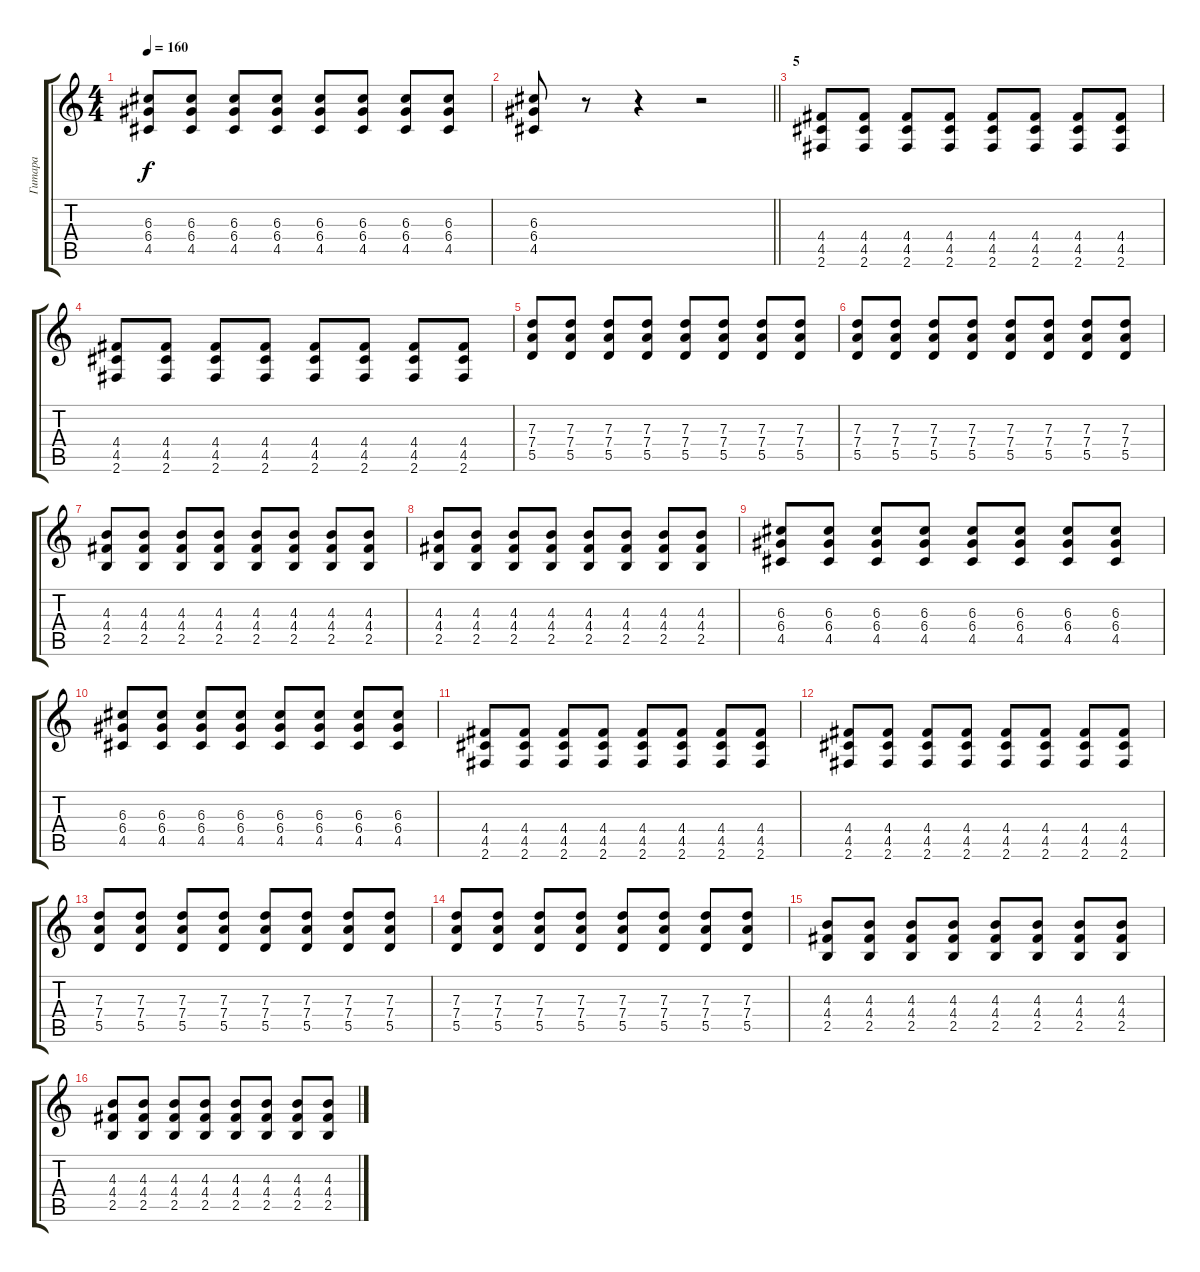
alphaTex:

\track ("Гитара" "Гитара") {instrument distortionguitar}
\staff {score tabs}
\tuning (E4 B3 G3 D3 A2 E2) {hide}
\ts (4 4)
\tempo 160
\clef g2
\ks c
(6.3 6.4 4.5).8{dy f} (6.3 6.4 4.5).8 (6.3 6.4 4.5).8 (6.3 6.4 4.5).8 (6.3 6.4 4.5).8 (6.3 6.4 4.5).8 (6.3 6.4 4.5).8 (6.3 6.4 4.5).8 |
\barLineRight lightlight
(6.3 6.4 4.5).8 r.8 r.4 r.2{balance 8} |
\section ("" "5")
(4.4 4.5 2.6).8 (4.4 4.5 2.6).8 (4.4 4.5 2.6).8 (4.4 4.5 2.6).8 (4.4 4.5 2.6).8 (4.4 4.5 2.6).8 (4.4 4.5 2.6).8 (4.4 4.5 2.6).8 |
(4.4 4.5 2.6).8 (4.4 4.5 2.6).8 (4.4 4.5 2.6).8 (4.4 4.5 2.6).8 (4.4 4.5 2.6).8 (4.4 4.5 2.6).8 (4.4 4.5 2.6).8 (4.4 4.5 2.6).8 |
(7.3 7.4 5.5).8 (7.3 7.4 5.5).8 (7.3 7.4 5.5).8 (7.3 7.4 5.5).8 (7.3 7.4 5.5).8 (7.3 7.4 5.5).8 (7.3 7.4 5.5).8 (7.3 7.4 5.5).8 |
(7.3 7.4 5.5).8 (7.3 7.4 5.5).8 (7.3 7.4 5.5).8 (7.3 7.4 5.5).8 (7.3 7.4 5.5).8 (7.3 7.4 5.5).8 (7.3 7.4 5.5).8 (7.3 7.4 5.5).8 |
(4.3 4.4 2.5).8 (4.3 4.4 2.5).8 (4.3 4.4 2.5).8 (4.3 4.4 2.5).8 (4.3 4.4 2.5).8 (4.3 4.4 2.5).8 (4.3 4.4 2.5).8 (4.3 4.4 2.5).8 |
(4.3 4.4 2.5).8 (4.3 4.4 2.5).8 (4.3 4.4 2.5).8 (4.3 4.4 2.5).8 (4.3 4.4 2.5).8 (4.3 4.4 2.5).8 (4.3 4.4 2.5).8 (4.3 4.4 2.5).8 |
(6.3 6.4 4.5).8 (6.3 6.4 4.5).8 (6.3 6.4 4.5).8 (6.3 6.4 4.5).8 (6.3 6.4 4.5).8 (6.3 6.4 4.5).8 (6.3 6.4 4.5).8 (6.3 6.4 4.5).8 |
(6.3 6.4 4.5).8 (6.3 6.4 4.5).8 (6.3 6.4 4.5).8 (6.3 6.4 4.5).8 (6.3 6.4 4.5).8 (6.3 6.4 4.5).8 (6.3 6.4 4.5).8 (6.3 6.4 4.5).8 |
(4.4 4.5 2.6).8 (4.4 4.5 2.6).8 (4.4 4.5 2.6).8 (4.4 4.5 2.6).8 (4.4 4.5 2.6).8 (4.4 4.5 2.6).8 (4.4 4.5 2.6).8 (4.4 4.5 2.6).8 |
(4.4 4.5 2.6).8 (4.4 4.5 2.6).8 (4.4 4.5 2.6).8 (4.4 4.5 2.6).8 (4.4 4.5 2.6).8 (4.4 4.5 2.6).8 (4.4 4.5 2.6).8 (4.4 4.5 2.6).8 |
(7.3 7.4 5.5).8 (7.3 7.4 5.5).8 (7.3 7.4 5.5).8 (7.3 7.4 5.5).8 (7.3 7.4 5.5).8 (7.3 7.4 5.5).8 (7.3 7.4 5.5).8 (7.3 7.4 5.5).8 |
(7.3 7.4 5.5).8 (7.3 7.4 5.5).8 (7.3 7.4 5.5).8 (7.3 7.4 5.5).8 (7.3 7.4 5.5).8 (7.3 7.4 5.5).8 (7.3 7.4 5.5).8 (7.3 7.4 5.5).8 |
(4.3 4.4 2.5).8 (4.3 4.4 2.5).8 (4.3 4.4 2.5).8 (4.3 4.4 2.5).8 (4.3 4.4 2.5).8 (4.3 4.4 2.5).8 (4.3 4.4 2.5).8 (4.3 4.4 2.5).8 |
(4.3 4.4 2.5).8 (4.3 4.4 2.5).8 (4.3 4.4 2.5).8 (4.3 4.4 2.5).8 (4.3 4.4 2.5).8 (4.3 4.4 2.5).8 (4.3 4.4 2.5).8 (4.3 4.4 2.5).8
